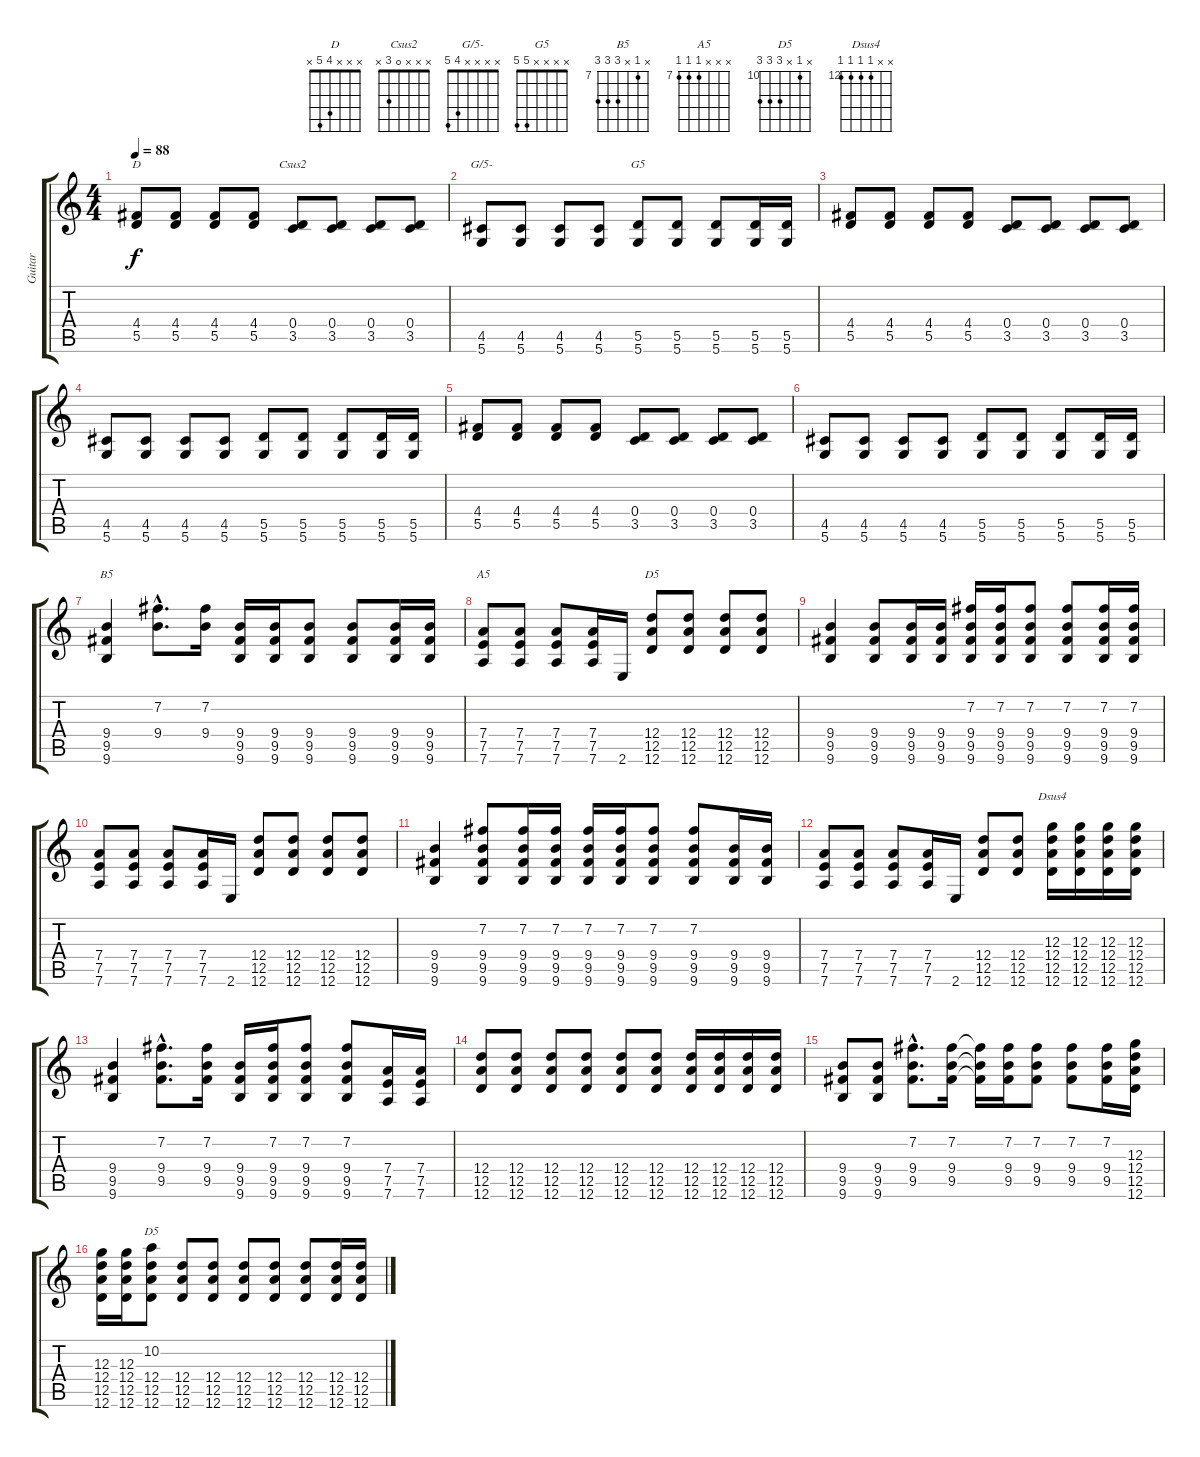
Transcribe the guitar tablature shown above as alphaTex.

\track ("Guitar" "Guitar") {instrument distortionguitar}
\staff {score tabs}
\tuning (E4 B3 G3 D3 A2 D2) {hide}
\chord ("D" x x x 4 5 x)
\chord ("Csus2" x x x 0 3 x)
\chord ("G/5-" x x x x 4 5)
\chord ("G5" x x x x 5 5)
\chord ("B5" x 7 x 9 9 9) {firstfret 7}
\chord ("A5" x x x 7 7 7) {firstfret 7}
\chord ("D5" x x x 12 12 12) {firstfret 12}
\chord ("Dsus4" x x 12 12 12 12) {firstfret 12}
\chord ("D5" x 10 x 12 12 12) {firstfret 10}
\ts (4 4)
\tempo 88
\clef g2
\ks c
(4.4 5.5).8{ch "D" dy f} (4.4 5.5).8 (4.4 5.5).8 (4.4 5.5).8 (0.4 3.5).8{ch "Csus2"} (0.4 3.5).8 (0.4 3.5).8 (0.4 3.5).8 |
(4.5 5.6).8{ch "G/5-"} (4.5 5.6).8 (4.5 5.6).8 (4.5 5.6).8 (5.5 5.6).8{ch "G5"} (5.5 5.6).8 (5.5 5.6).8 (5.5 5.6).16 (5.5 5.6).16 |
(4.4 5.5).8 (4.4 5.5).8 (4.4 5.5).8 (4.4 5.5).8 (0.4 3.5).8 (0.4 3.5).8 (0.4 3.5).8 (0.4 3.5).8 |
(4.5 5.6).8 (4.5 5.6).8 (4.5 5.6).8 (4.5 5.6).8 (5.5 5.6).8 (5.5 5.6).8 (5.5 5.6).8 (5.5 5.6).16 (5.5 5.6).16 |
(4.4 5.5).8 (4.4 5.5).8 (4.4 5.5).8 (4.4 5.5).8 (0.4 3.5).8 (0.4 3.5).8 (0.4 3.5).8 (0.4 3.5).8 |
(4.5 5.6).8 (4.5 5.6).8 (4.5 5.6).8 (4.5 5.6).8 (5.5 5.6).8 (5.5 5.6).8 (5.5 5.6).8 (5.5 5.6).16 (5.5 5.6).16 |
(9.4 9.5 9.6).4{ch "B5"} (7.2{hac} 9.4{hac}).8{d} (7.2 9.4).16 (9.4 9.5 9.6).16 (9.4 9.5 9.6).16 (9.4 9.5 9.6).8 (9.4 9.5 9.6).8 (9.4 9.5 9.6).16 (9.4 9.5 9.6).16 |
(7.4 7.5 7.6).8{ch "A5"} (7.4 7.5 7.6).8 (7.4 7.5 7.6).8 (7.4 7.5 7.6).16 2.6.16 (12.4 12.5 12.6).8{ch "D5"} (12.4 12.5 12.6).8 (12.4 12.5 12.6).8 (12.4 12.5 12.6).8 |
(9.4 9.5 9.6).4 (9.4 9.5 9.6).8 (9.4 9.5 9.6).16 (9.4 9.5 9.6).16 (7.2 9.4 9.5 9.6).16 (7.2 9.4 9.5 9.6).16 (7.2 9.4 9.5 9.6).8 (7.2 9.4 9.5 9.6).8 (7.2 9.4 9.5 9.6).16 (7.2 9.4 9.5 9.6).16 |
(7.4 7.5 7.6).8 (7.4 7.5 7.6).8 (7.4 7.5 7.6).8 (7.4 7.5 7.6).16 2.6.16 (12.4 12.5 12.6).8 (12.4 12.5 12.6).8 (12.4 12.5 12.6).8 (12.4 12.5 12.6).8 |
(9.4 9.5 9.6).4 (7.2 9.4 9.5 9.6).8 (7.2 9.4 9.5 9.6).16 (7.2 9.4 9.5 9.6).16 (7.2 9.4 9.5 9.6).16 (7.2 9.4 9.5 9.6).16 (7.2 9.4 9.5 9.6).8 (7.2 9.4 9.5 9.6).8 (9.4 9.5 9.6).16 (9.4 9.5 9.6).16 |
(7.4 7.5 7.6).8 (7.4 7.5 7.6).8 (7.4 7.5 7.6).8 (7.4 7.5 7.6).16 2.6.16 (12.4 12.5 12.6).8 (12.4 12.5 12.6).8 (12.3 12.4 12.5 12.6).16{ch "Dsus4"} (12.3 12.4 12.5 12.6).16 (12.3 12.4 12.5 12.6).16 (12.3 12.4 12.5 12.6).16 |
(9.4 9.5 9.6).4 (7.2{hac} 9.4{hac} 9.5{hac}).8{d} (7.2 9.4 9.5).16 (9.4 9.5 9.6).16 (7.2 9.4 9.5 9.6).16 (7.2 9.4 9.5 9.6).8 (7.2 9.4 9.5 9.6).8 (7.4 7.5 7.6).16 (7.4 7.5 7.6).16 |
(12.4 12.5 12.6).8 (12.4 12.5 12.6).8 (12.4 12.5 12.6).8 (12.4 12.5 12.6).8 (12.4 12.5 12.6).8 (12.4 12.5 12.6).8 (12.4 12.5 12.6).16 (12.4 12.5 12.6).16 (12.4 12.5 12.6).16 (12.4 12.5 12.6).16 |
(9.4 9.5 9.6).8 (9.4 9.5 9.6).8 (7.2{hac} 9.4{hac} 9.5{hac}).8{d} (7.2 9.4 9.5).16 (7.2{t} 9.4{t} 9.5{t}).16 (7.2 9.4 9.5).16 (7.2 9.4 9.5).8 (7.2 9.4 9.5).8 (7.2 9.4 9.5).16 (12.3 12.4 12.5 12.6).16 |
(12.3 12.4 12.5 12.6).16 (12.3 12.4 12.5 12.6).16 (10.2 12.4 12.5 12.6).8{ch "D5"} (12.4 12.5 12.6).8 (12.4 12.5 12.6).8 (12.4 12.5 12.6).8 (12.4 12.5 12.6).8 (12.4 12.5 12.6).8 (12.4 12.5 12.6).16 (12.4 12.5 12.6).16
